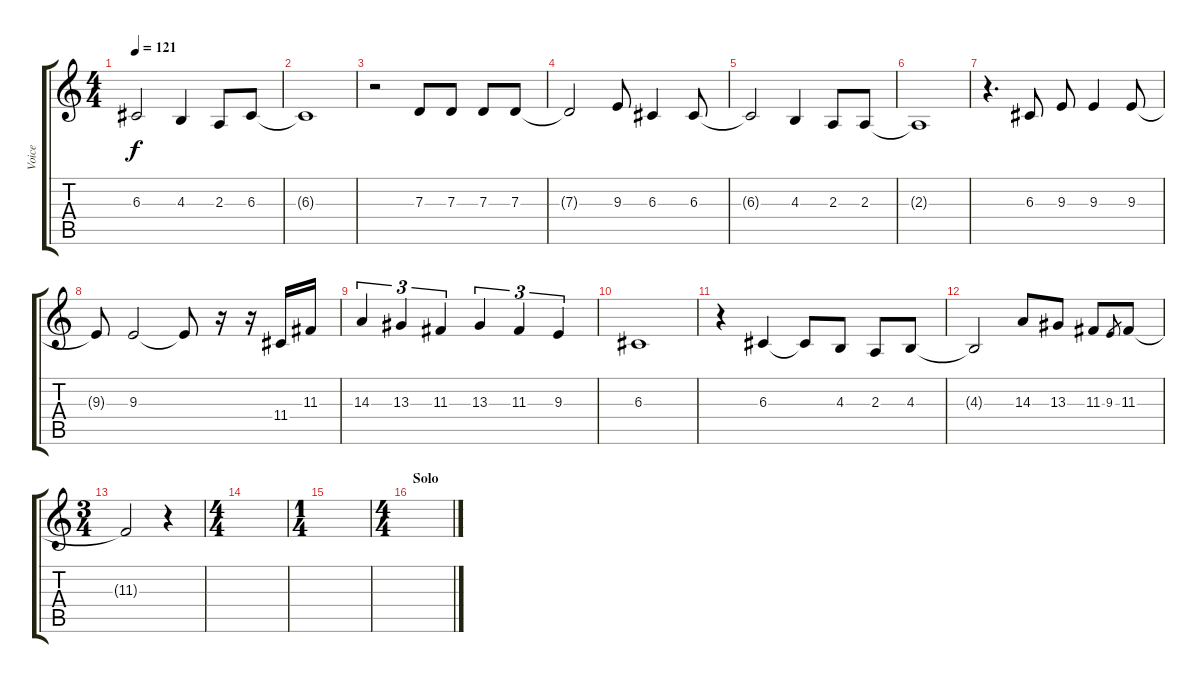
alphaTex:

\track ("Voice" "Voice") {instrument lead2sawtooth}
\staff {score tabs}
\tuning (E4 B3 G3 D3 A2 E2) {hide}
\ts (4 4)
\tempo 121
\clef g2
\ks c
6.3{t}.2{dy f} 4.3.4 2.3.8 6.3.8 |
6.3{t}.1 |
r.2 7.3.8 7.3.8 7.3.8 7.3.8 |
7.3{t}.2 9.3.8 6.3.4 6.3.8 |
6.3{t}.2 4.3.4 2.3.8 2.3.8 |
2.3{t}.1 |
r.4{d} 6.3.8 9.3.8 9.3.4 9.3.8 |
9.3{t}.8 9.3.2 9.3{t}.8 r.16 r.16 11.4.16 11.3.16 |
14.3.4{tu (3 2)} 13.3.4{tu (3 2)} 11.3.4{tu (3 2)} 13.3.4{tu (3 2)} 11.3.4{tu (3 2)} 9.3.4{tu (3 2)} |
6.3.1 |
r.4 6.3.4 6.3{t}.8 4.3.8 2.3.8 4.3.8 |
4.3{t}.2 14.3.8 13.3.8 11.3.8 9.3.8{gr} 11.3.8 |
\ts (3 4)
11.3{t}.2 r.4 |
\ts (4 4)
|
\ts (1 4)
|
\ts (4 4)
\section ("" "Solo")
